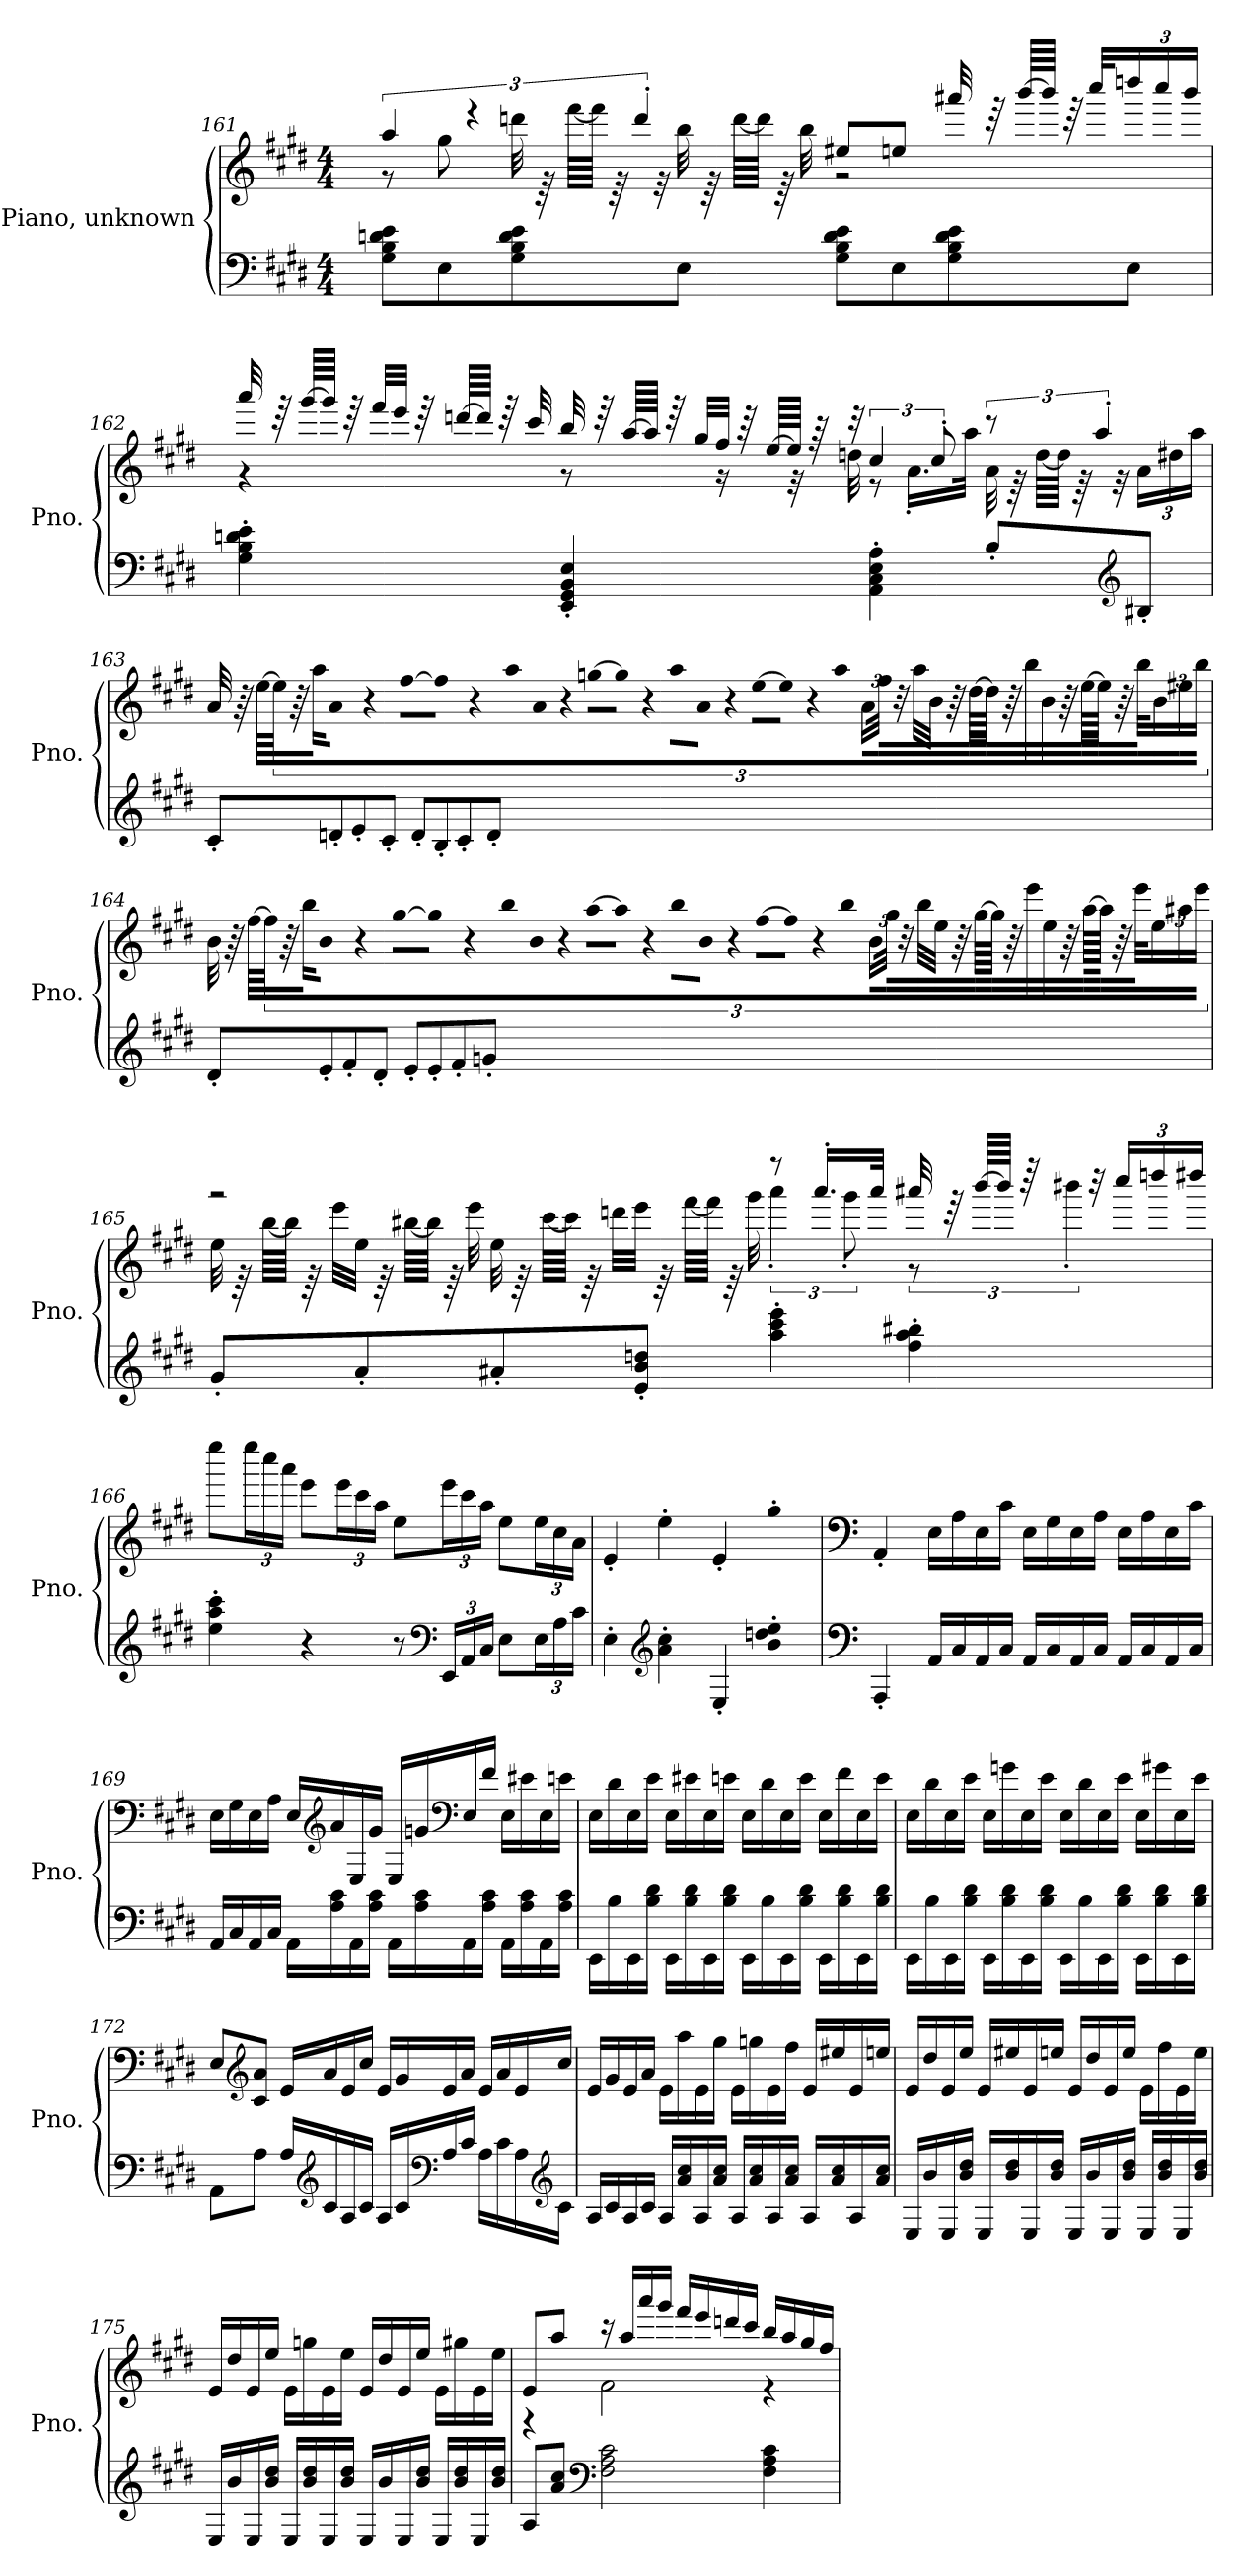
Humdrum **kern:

**kern	**kern
*part1	*part1
*staff2	*staff1
*I"Piano, unknown	*
*I'Pno.	*
!!LO:LB:g=z
*clefF4	*clefG2
*k[f#c#g#d#]	*k[f#c#g#d#]
*M4/4	*M4/4
=161	=161
*	*^
8G#\ 8B\ 8dn\ 8e\L	6aa/	8r
8E\	.	8gg#\
.	6r	.
8G#\ 8B\ 8d\ 8e\	.	32dddn\
.	.	64r
.	.	[64fff#\LLLL
.	.	64fff#\JJJJ]
.	.	64r
.	6ddd'/	.
.	.	32r
8E\J	.	32bb\
.	.	64r
.	.	[64ddd\LLLL
.	.	64ddd\JJJJ]
.	.	64r
.	.	32bb\
8G#\ 8B\ 8d\ 8e\L	8ee#X/L	2r
8E\	8een/J	.
8G#\ 8B\ 8d\ 8e\	32aaa#X/	.
.	64r	.
.	[64bbb/LLLL	.
.	64bbb/JJJJ]	.
.	64r	.
.	32cccc#/KLL	.
*	*Xbrackettup	*
8E\J	24ddddn/	.
.	24cccc#/	.
.	24bbb/JJ	.
!!LO:LB:g=z	!!
=162	=162	=162
4G#\' 4B\' 4dn\' 4e\'	32aaa/	4r
.	64r	.
.	[64ggg#/LLLL	.
.	64ggg#/JJJJ]	.
.	64r	.
.	32fff#/LLL	.
.	32eee/JJJ	.
.	64r	.
.	[64dddn/LLLL	.
.	64ddd/JJJJ]	.
.	64r	.
.	32ccc#/	.
4EE/' 4GG#/' 4BB/' 4E/'	32bb/	8r
.	64r	.
.	[64aa/LLLL	.
.	64aa/JJJJ]	.
.	64r	.
.	32gg#/LLL	.
.	32ff#/JJJ	16r
.	64r	.
.	[64ee/LLLL	.
.	64ee/JJJJ]	32r
.	64r	.
.	32r	32ddn\
*	*brackettup	*
4AA\' 4C#\' 4E\' 4A\'	6cc#/	8r
.	.	16.a'\LL
.	12cc#'/	.
.	.	32aa\JJk
8B'/L	12r	32a\
.	.	64r
.	.	[64dd\LLLL
.	.	64dd\JJJJ]
.	.	64r
.	6aa'/	.
.	.	32r
*clefG2	*	*
*	*	*Xbrackettup
8B#X'/J	.	24a\LL
.	.	24dd#X\
.	.	24aa\JJ
*	*v	*v
!!LO:LB:g=z
=163	=163
8c#'/L	32a/
.	64r
.	[64ee\LLLL
*	*brackettup
.	96ee\JJJJ]
.	96r
.	24aa\LL
8dn'/	32a\JJk
.	64r
.	[64ff#\LLLL
.	64ff#\JJJJ]
.	64r
.	32aa\
8e'/	32a/
.	64r
.	[64ggn\LLLL
.	64gg\JJJJ]
.	64r
.	32aa\LLL
8c#'/J	32a\JJJ
.	64r
.	[64ee\LLLL
.	64ee\JJJJ]
.	64r
.	32aa\
*	*Xbrackettup
8d'/L	24a\LL
.	48ff#\JJk
.	32r
.	32aa\LLL
8B'/	32b\JJJ
.	64r
.	[64dd#\LLLL
.	64dd#\JJJJ]
.	64r
.	32bb\
8c#'/	32b\
.	64r
.	[64ee\LLLL
.	64ee\JJJJ]
.	64r
.	32bb\KLL
8d'/J	24b\
.	24ee#X\
.	24bb\JJ
!!LO:PB:g=z
=164	=164
8d#'/L	32b\
.	64r
.	[64ff#\LLLL
*	*brackettup
.	96ff#\JJJJ]
.	96r
.	24bb\LL
8e'/	32b\JJk
.	64r
.	[64gg#\LLLL
.	64gg#\JJJJ]
.	64r
.	32bb\
8f#'/	32b\
.	64r
.	[64aa\LLLL
.	64aa\JJJJ]
.	64r
.	32bb\LLL
8d#'/J	32b\JJJ
.	64r
.	[64ff#\LLLL
.	64ff#\JJJJ]
.	64r
.	32bb\
*	*Xbrackettup
8e'/L	24b\LL
.	48gg#\JJk
.	32r
.	32bb\LLL
8e'/	32ee\JJJ
.	64r
.	[64gg#\LLLL
.	64gg#\JJJJ]
.	64r
.	32eee\
8f#'/	32ee\
.	64r
.	[64aa\LLLL
.	64aa\JJJJ]
.	64r
.	32eee\KLL
8gn'/J	24ee\
.	24aa#X\
.	24eee\JJ
!!LO:LB:g=z
=165	=165
*	*^
8g#'/L	2r	32ee\
.	.	64r
.	.	[64bb\LLLL
.	.	64bb\JJJJ]
.	.	64r
.	.	32eee\LLL
8a'/	.	32ee\JJJ
.	.	64r
.	.	[64bb#X\LLLL
.	.	64bb#\JJJJ]
.	.	64r
.	.	32eee\
8a#X'/	.	32ee\
.	.	64r
.	.	[64ccc#\LLLL
.	.	64ccc#\JJJJ]
.	.	64r
.	.	32dddn\LLL
8e/' 8b/' 8ddn/'J	.	32eee\JJJ
.	.	64r
.	.	[64fff#\LLLL
.	.	64fff#\JJJJ]
.	.	64r
.	.	32ggg#\
*	*	*brackettup
4aa\' 4ccc#\' 4eee\'	8r	6aaa'\
.	16.aaa'/LL	.
.	.	12ggg#'\
.	32aaa/JJk	.
4ff#\' 4aa\' 4bb#X\'	32aaa#X/	12r
.	64r	.
.	[64bbb/LLLL	.
.	64bbb/JJJJ]	.
.	64r	.
.	.	6bbb#X'\
.	32r	.
*	*Xbrackettup	*
.	24cccc#/LL	.
.	24ddddn/	.
.	24dddd#X/JJ	.
*	*v	*v
!!LO:LB:g=z
=166	=166
4ee\' 4aa\' 4ccc#\'	8eeee\L
.	24eeee\L
.	24cccc#\
.	24aaa\JJ
4r	8eee\L
.	24eee\L
.	24ccc#\
.	24aa\JJ
8r	8ee\L
*clefF4	*
*Xbrackettup	*
24EE/LL	24eee\L
24AA/	24ccc#\
24C#/JJ	24aa\JJ
8E\L	8ee\L
24E\L	24ee\L
24A\	24cc#\
24c#\JJ	24a\JJ
=167	=167
4E'\	4e'/
*clefG2	*
4a\' 4cc#\'	4ee'\
4E'/	4e'/
4b\' 4ddn\' 4ee\'	4gg#'\
=168	=168
*clefF4	*clefF4
4AAA'/	4AA'/
16AA/LL	16E\LL
16C#/	16A\
16AA/	16E\
16C#/JJ	16c#\JJ
16AA/LL	16E\LL
16C#/	16G#\
16AA/	16E\
16C#/JJ	16A\JJ
16AA/LL	16E\LL
16C#/	16A\
16AA/	16E\
16C#/JJ	16c#\JJ
!!LO:LB:g=z
=169	=169
16AA/LL	16E\LL
16C#/	16G#\
16AA/	16E\
16C#/JJ	16A\JJ
16AA\LL	16E/LL
*	*clefG2
16A\ 16c#\	16a/
16AA\	16E/
16A\ 16c#\JJ	16g#/JJ
16AA\LL	16E/LL
16A\ 16c#\	16gn/
*	*clefF4
16AA\	16E/
16A\ 16c#\JJ	16f#/JJ
16AA\LL	16E\LL
16A\ 16c#\	16e#X\
16AA\	16E\
16A\ 16c#\JJ	16en\JJ
=170	=170
16EE\LL	16E\LL
16B\	16d#\
16EE\	16E\
16B\ 16d#\JJ	16e\JJ
16EE\LL	16E\LL
16B\ 16d#\	16e#X\
16EE\	16E\
16B\ 16d#\JJ	16en\JJ
16EE\LL	16E\LL
16B\	16d#\
16EE\	16E\
16B\ 16d#\JJ	16e\JJ
16EE\LL	16E\LL
16B\ 16d#\	16f#\
16EE\	16E\
16B\ 16d#\JJ	16e\JJ
!!LO:LB:g=z
=171	=171
16EE\LL	16E\LL
16B\	16d#\
16EE\	16E\
16B\ 16d#\JJ	16e\JJ
16EE\LL	16E\LL
16B\ 16d#\	16gn\
16EE\	16E\
16B\ 16d#\JJ	16e\JJ
16EE\LL	16E\LL
16B\	16d#\
16EE\	16E\
16B\ 16d#\JJ	16e\JJ
16EE\LL	16E\LL
16B\ 16d#\	16g#X\
16EE\	16E\
16B\ 16d#\JJ	16e\JJ
=172	=172
8AA\L	8E/L
*	*clefG2
8A\J	8c#/ 8a/J
16A/LL	16e/LL
*clefG2	*
16c#/	16a/
16A/	16e/
16c#/JJ	16cc#/JJ
16A/LL	16e/LL
16c#/	16g#/
*clefF4	*
16A/	16e/
16c#/JJ	16a/JJ
16A\LL	16e/LL
16c#\	16a/
16A\	16e/
*clefG2	*
16c#\JJ	16cc#/JJ
!!LO:LB:g=z
=173	=173
16A/LL	16e/LL
16c#/	16g#/
16A/	16e/
16c#/JJ	16a/JJ
16A/LL	16e\LL
16a/ 16cc#/	16aa\
16A/	16e\
16a/ 16cc#/JJ	16gg#\JJ
16A/LL	16e\LL
16a/ 16cc#/	16ggn\
16A/	16e\
16a/ 16cc#/JJ	16ff#\JJ
16A/LL	16e/LL
16a/ 16cc#/	16ee#X/
16A/	16e/
16a/ 16cc#/JJ	16een/JJ
=174	=174
16E/LL	16e/LL
16b/	16dd#/
16E/	16e/
16b/ 16dd#/JJ	16ee/JJ
16E/LL	16e/LL
16b/ 16dd#/	16ee#X/
16E/	16e/
16b/ 16dd#/JJ	16een/JJ
16E/LL	16e/LL
16b/	16dd#/
16E/	16e/
16b/ 16dd#/JJ	16ee/JJ
16E/LL	16e\LL
16b/ 16dd#/	16ff#\
16E/	16e\
16b/ 16dd#/JJ	16ee\JJ
!!LO:PB:g=z
=175	=175
16E/LL	16e/LL
16b/	16dd#/
16E/	16e/
16b/ 16dd#/JJ	16ee/JJ
16E/LL	16e\LL
16b/ 16dd#/	16ggn\
16E/	16e\
16b/ 16dd#/JJ	16ee\JJ
16E/LL	16e/LL
16b/	16dd#/
16E/	16e/
16b/ 16dd#/JJ	16ee/JJ
16E/LL	16e\LL
16b/ 16dd#/	16gg#X\
16E/	16e\
16b/ 16dd#/JJ	16ee\JJ
=176	=176
*	*^
8A/L	8e/L	4r
8a/ 8cc#/J	8aa/J	.
*clefF4	*	*
2F#\ 2A\ 2c#\	16r	2f#\
.	16aa/LL	.
.	16aaa/	.
.	16ggg#/JJ	.
.	16fff#/LL	.
.	16eee/	.
.	16dddn/	.
.	16ccc#/JJ	.
4F#\ 4A\ 4c#\	16bb/LL	4r
.	16aa/	.
.	16gg#/	.
.	16ff#/JJ	.
*	*v	*v
=	=
*-	*-
